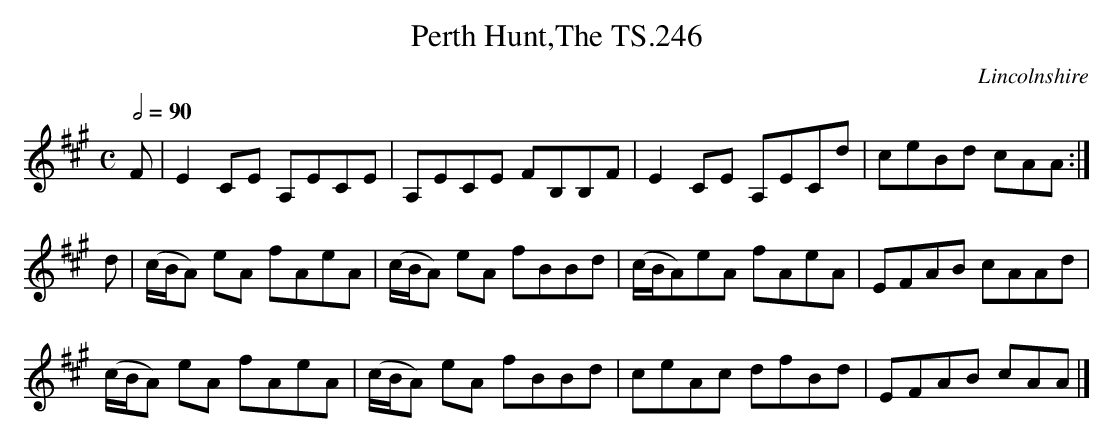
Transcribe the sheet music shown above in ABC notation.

X:1
T:Perth Hunt,The TS.246
L:1/8
M:C
O:Lincolnshire
Q:1/2=90
K:A
F|E2CE A,ECE|A,ECE FB,B,F|E2CE A,ECd|ceBd cAA:|!
d|(c/B/A) eA fAeA|(c/B/A) eA fBBd|(c/B/A)eA fAeA|EFAB cAAd|!
(c/B/A) eA fAeA|(c/B/A) eA fBBd|ceAc dfBd|EFAB cAA|]
